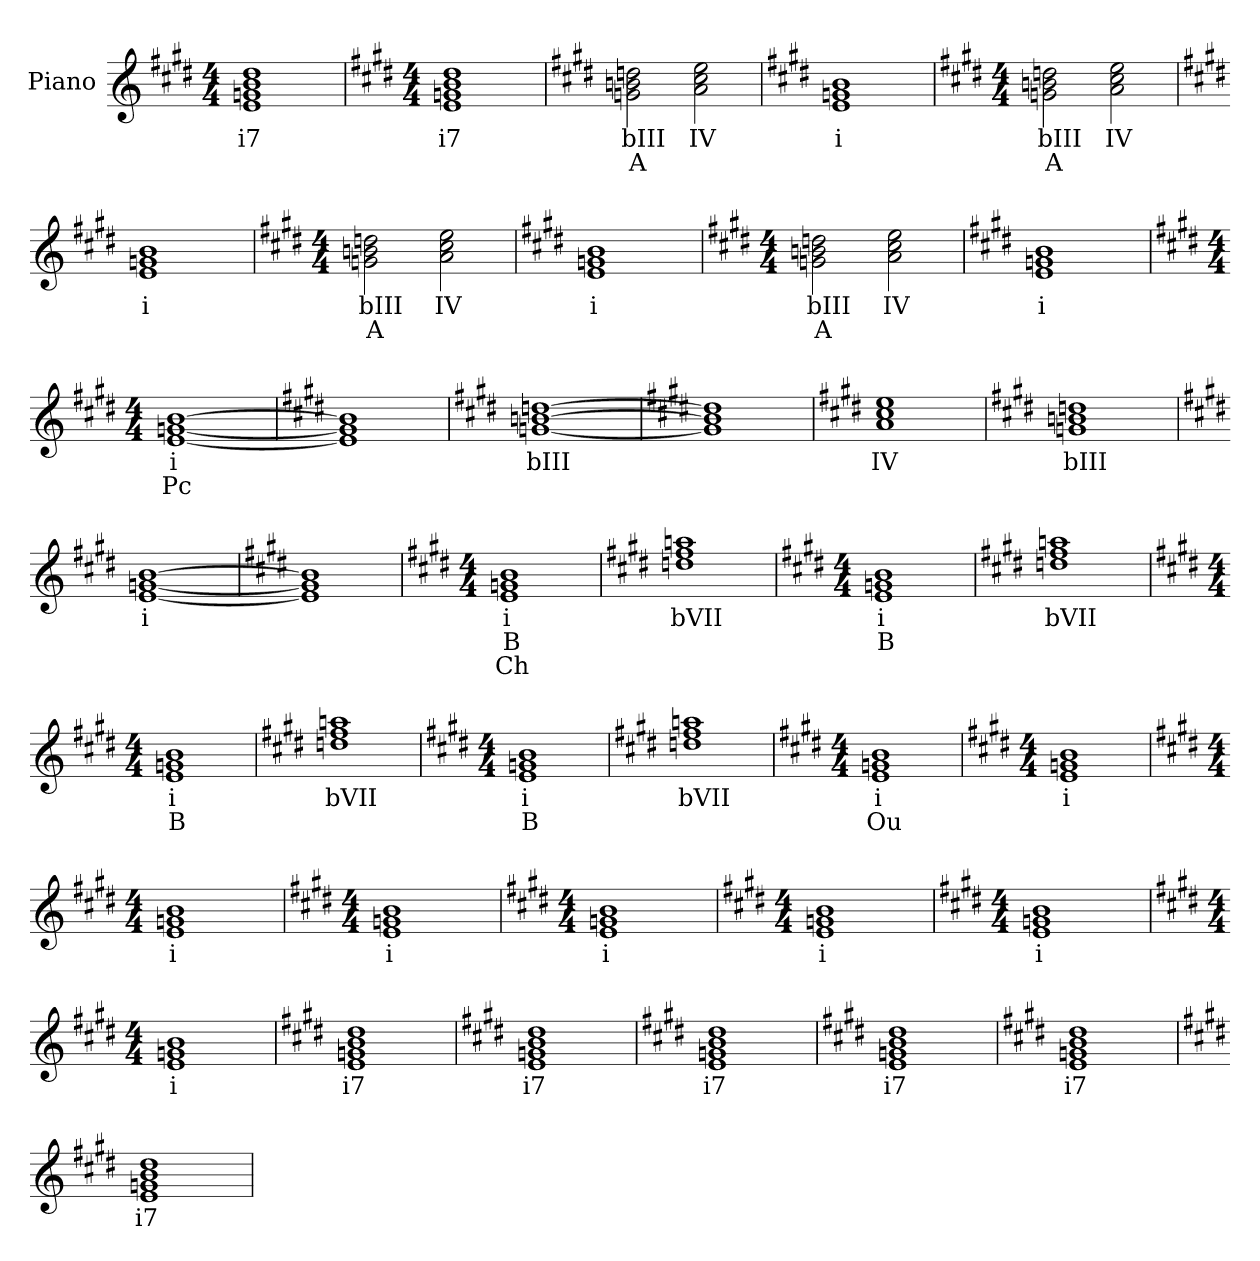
**kern	**text	**text	**text
*part1	*part1	*part1	*part1
*staff1	*staff1	*staff1	*staff1
*I"Piano	*	*	*
*I'Pno	*	*	*
*k[f#c#g#d#]	*	*	*
*E:	*	*	*
*M4/4	*	*	*
=	=	=	=
1e 1gn 1b 1dd#	i7	.	.
=	=	=	=
*k[f#c#g#d#]	*	*	*
*E:	*	*	*
*M4/4	*	*	*
1e 1gn 1b 1dd#	i7	.	.
=	=	=	=
*k[f#c#g#d#]	*	*	*
*E:	*	*	*
2gn 2bn 2ddn	bIII	A	.
2a 2cc# 2ee	IV	.	.
=	=	=	=
*k[f#c#g#d#]	*	*	*
*E:	*	*	*
1e 1gn 1b	i	.	.
=	=	=	=
*k[f#c#g#d#]	*	*	*
*E:	*	*	*
*M4/4	*	*	*
2gn 2bn 2ddn	bIII	A	.
2a 2cc# 2ee	IV	.	.
=	=	=	=
*k[f#c#g#d#]	*	*	*
*E:	*	*	*
1e 1gn 1b	i	.	.
=	=	=	=
*k[f#c#g#d#]	*	*	*
*E:	*	*	*
*M4/4	*	*	*
2gn 2bn 2ddn	bIII	A	.
2a 2cc# 2ee	IV	.	.
=	=	=	=
*k[f#c#g#d#]	*	*	*
*E:	*	*	*
1e 1gn 1b	i	.	.
=	=	=	=
*k[f#c#g#d#]	*	*	*
*E:	*	*	*
*M4/4	*	*	*
2gn 2bn 2ddn	bIII	A	.
2a 2cc# 2ee	IV	.	.
=	=	=	=
*k[f#c#g#d#]	*	*	*
*E:	*	*	*
1e 1gn 1b	i	.	.
=	=	=	=
*k[f#c#g#d#]	*	*	*
*E:	*	*	*
*M4/4	*	*	*
[1e [1gn [1b	i	Pc	.
=	=	=	=
*k[f#c#g#d#]	*	*	*
*E:	*	*	*
1e] 1gn] 1b]	.	.	.
=	=	=	=
*k[f#c#g#d#]	*	*	*
*E:	*	*	*
[1gn [1bn [1ddn	bIII	.	.
=	=	=	=
*k[f#c#g#d#]	*	*	*
*E:	*	*	*
1gn] 1bn] 1ddn]	.	.	.
=	=	=	=
*k[f#c#g#d#]	*	*	*
*E:	*	*	*
1a 1cc# 1ee	IV	.	.
=	=	=	=
*k[f#c#g#d#]	*	*	*
*E:	*	*	*
1gn 1bn 1ddn	bIII	.	.
=	=	=	=
*k[f#c#g#d#]	*	*	*
*E:	*	*	*
[1e [1gn [1b	i	.	.
=	=	=	=
*k[f#c#g#d#]	*	*	*
*E:	*	*	*
1e] 1gn] 1b]	.	.	.
=	=	=	=
*k[f#c#g#d#]	*	*	*
*E:	*	*	*
*M4/4	*	*	*
1e 1gn 1b	i	B	Ch
=	=	=	=
*k[f#c#g#d#]	*	*	*
*E:	*	*	*
1ddn 1ff# 1aan	bVII	.	.
=	=	=	=
*k[f#c#g#d#]	*	*	*
*E:	*	*	*
*M4/4	*	*	*
1e 1gn 1b	i	B	.
=	=	=	=
*k[f#c#g#d#]	*	*	*
*E:	*	*	*
1ddn 1ff# 1aan	bVII	.	.
=	=	=	=
*k[f#c#g#d#]	*	*	*
*E:	*	*	*
*M4/4	*	*	*
1e 1gn 1b	i	B	.
=	=	=	=
*k[f#c#g#d#]	*	*	*
*E:	*	*	*
1ddn 1ff# 1aan	bVII	.	.
=	=	=	=
*k[f#c#g#d#]	*	*	*
*E:	*	*	*
*M4/4	*	*	*
1e 1gn 1b	i	B	.
=	=	=	=
*k[f#c#g#d#]	*	*	*
*E:	*	*	*
1ddn 1ff# 1aan	bVII	.	.
=	=	=	=
*k[f#c#g#d#]	*	*	*
*E:	*	*	*
*M4/4	*	*	*
1e 1gn 1b	i	Ou	.
=	=	=	=
*k[f#c#g#d#]	*	*	*
*E:	*	*	*
*M4/4	*	*	*
1e 1gn 1b	i	.	.
=	=	=	=
*k[f#c#g#d#]	*	*	*
*E:	*	*	*
*M4/4	*	*	*
1e 1gn 1b	i	.	.
=	=	=	=
*k[f#c#g#d#]	*	*	*
*E:	*	*	*
*M4/4	*	*	*
1e 1gn 1b	i	.	.
=	=	=	=
*k[f#c#g#d#]	*	*	*
*E:	*	*	*
*M4/4	*	*	*
1e 1gn 1b	i	.	.
=	=	=	=
*k[f#c#g#d#]	*	*	*
*E:	*	*	*
*M4/4	*	*	*
1e 1gn 1b	i	.	.
=	=	=	=
*k[f#c#g#d#]	*	*	*
*E:	*	*	*
*M4/4	*	*	*
1e 1gn 1b	i	.	.
=	=	=	=
*k[f#c#g#d#]	*	*	*
*E:	*	*	*
*M4/4	*	*	*
1e 1gn 1b	i	.	.
=	=	=	=
*k[f#c#g#d#]	*	*	*
*E:	*	*	*
1e 1gn 1b 1dd#	i7	.	.
=	=	=	=
*k[f#c#g#d#]	*	*	*
*E:	*	*	*
1e 1gn 1b 1dd#	i7	.	.
=	=	=	=
*k[f#c#g#d#]	*	*	*
*E:	*	*	*
1e 1gn 1b 1dd#	i7	.	.
=	=	=	=
*k[f#c#g#d#]	*	*	*
*E:	*	*	*
1e 1gn 1b 1dd#	i7	.	.
=	=	=	=
*k[f#c#g#d#]	*	*	*
*E:	*	*	*
1e 1gn 1b 1dd#	i7	.	.
=	=	=	=
*k[f#c#g#d#]	*	*	*
*E:	*	*	*
1e 1gn 1b 1dd#	i7	.	.
=	=	=	=
*-	*-	*-	*-
